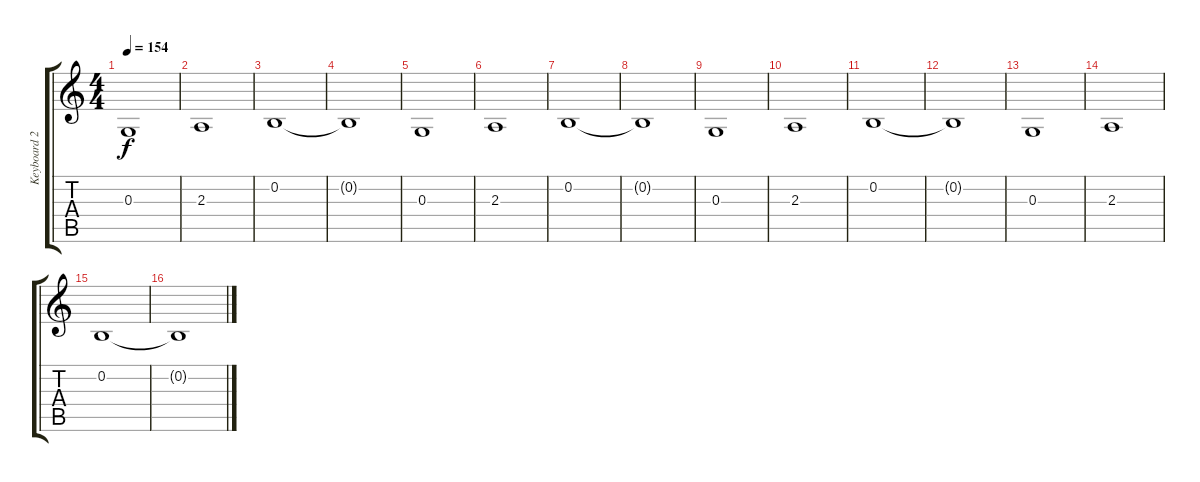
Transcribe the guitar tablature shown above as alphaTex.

\track ("Keyboard 2" "Keyboard 2") {instrument lead2sawtooth}
\staff {score tabs}
\tuning (E4 B3 G3 D3 A2 E2) {hide}
\ts (4 4)
\section ("" "")
\tempo 154
\clef g2
\ks c
0.3.1{dy f instrument lead2sawtooth} |
2.3.1 |
0.2.1 |
0.2{t}.1 |
0.3.1 |
2.3.1 |
0.2.1 |
0.2{t}.1 |
\section ("" "")
0.3.1 |
2.3.1 |
0.2.1 |
0.2{t}.1 |
0.3.1 |
2.3.1 |
0.2.1 |
0.2{t}.1
